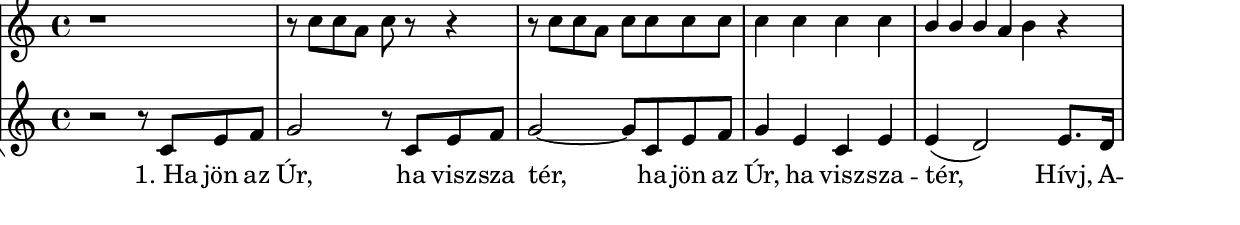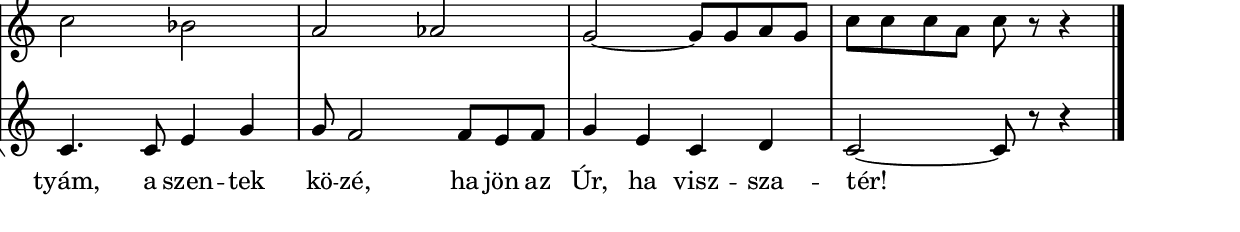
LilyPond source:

% MusicXML to Lilypond converter by Kovi

szovegBAA = \lyricmode {  "1. Ha" "jön" "az" "Úr," "ha" "visz" -- "sza" "tér," "ha" "jön" "az" "Úr," "ha" "visz" -- "sza" -- "tér," "Hívj," "A" -- "tyám," "a" "szen" -- "tek" "kö" -- "zé," "ha" "jön" "az" "Úr," "ha" "visz" -- "sza" -- "tér!"  }

% Analyzing...
% 2 parts
% 1 Staff
% forceBassClefActive = 
melody = {
\new StaffGroup <<
% 1 Staff
% 42 notes in the part
% 1 voices

\new Staff
\new Voice {
% 42 notes
% 9 mesaures

% Measure 1
\clef "treble"
\key c \major
\time 4/4 
r1 
% Measure 2
r8 c''8 c''8 a'8 c''8 r8 r4 
% Measure 3
r8 c''8 c''8 a'8 c''8 c''8 c''8 c''8 
% Measure 4
c''4 c''4 c''4 c''4 
% Measure 5
b'8 b'8 b'8 a'8 b'4 r4 
% Measure 6
\break
c''2 bes'2 
% Measure 7
a'2 aes'2 
% Measure 8
g'2~ g'8 g'8 a'8 g'8 
% Measure 9
c''8 c''8 c''8 a'8 c''8 r8 r4 \bar "|." 
} % voice
% 1 Staff
% 40 notes in the part
% 1 voices

\new Staff
\new Voice {
% 40 notes
% 9 mesaures

% Measure 1
\clef "treble"
\key c \major
\time 4/4 
r2 r8 c'8 e'8 f'8 
% Measure 2
g'2 r8 c'8 e'8 f'8 
% Measure 3
g'2~ g'8 c'8 e'8 f'8 
% Measure 4
g'4 e'4 c'4 e'4 
% Measure 5
e'4 (d'2 )e'8. d'16 
% Measure 6
\break
c'4. c'8 e'4 g'4 
% Measure 7
g'8 f'2 f'8 e'8 f'8 
% Measure 8
g'4 e'4 c'4 d'4 
% Measure 9
c'2~ c'8 r8 r4 \bar "|." 
} % voice
\addlyrics { \szovegBAA }

>>
} % melody


harmonies = \chordmode {
% 13 chords
\germanChords
s4 s4 s4 s4 c4 s4 s4 s4 c4 s4 s4 s4 c4:7 s4 d4:7 s4 g4 s4 g4:7 s4 c4 s4 c4:7 s4 f4 s4 f4:m s4 c4 s4 g4:7 s4 c4
}

\include "../../definitions.ly"
